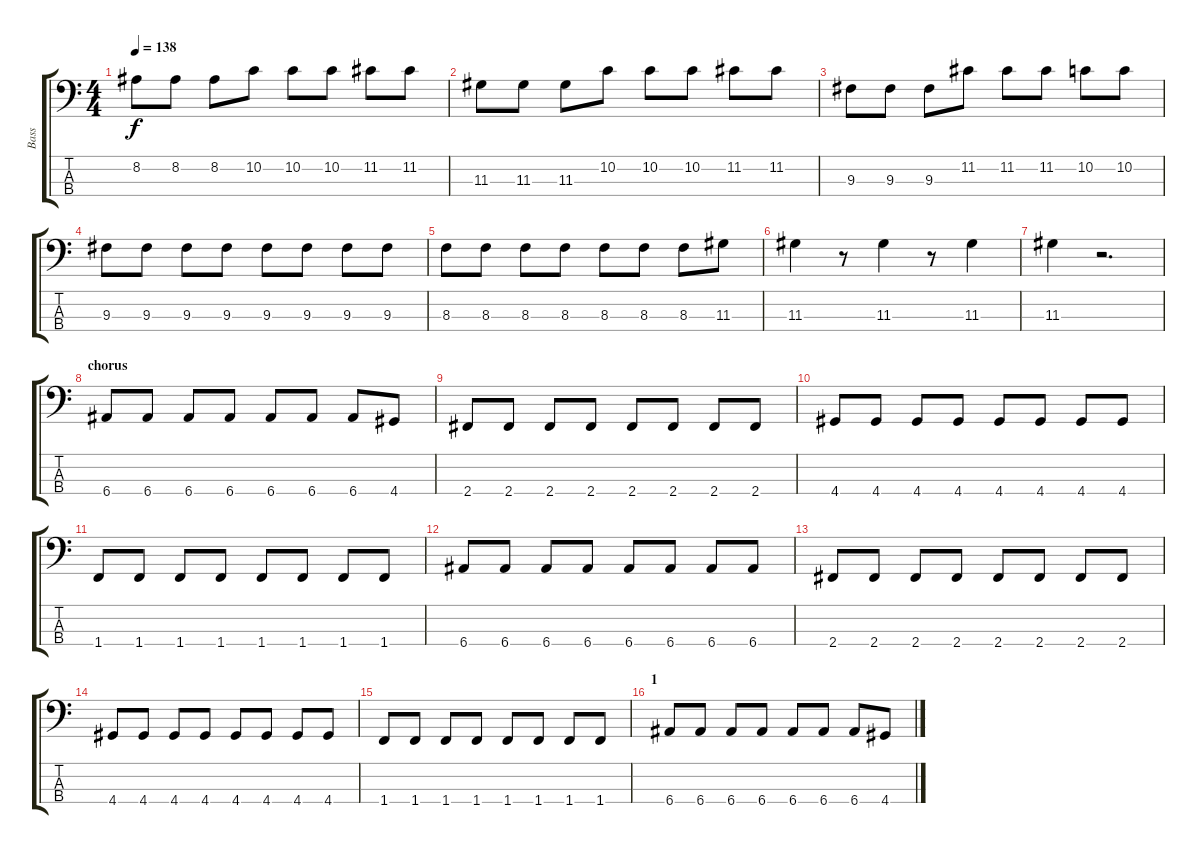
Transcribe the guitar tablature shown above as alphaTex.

\track ("Bass" "Bass") {instrument electricbassfinger}
\staff {score tabs}
\tuning (G2 D2 A1 E1) {hide}
\ts (4 4)
\tempo 138
\clef f4
\ks c
8.2.8{dy f} 8.2.8 8.2.8 10.2.8 10.2.8 10.2.8 11.2.8 11.2.8 |
11.3.8 11.3.8 11.3.8 10.2.8 10.2.8 10.2.8 11.2.8 11.2.8 |
9.3.8 9.3.8 9.3.8 11.2.8 11.2.8 11.2.8 10.2.8 10.2.8 |
9.3.8 9.3.8 9.3.8 9.3.8 9.3.8 9.3.8 9.3.8 9.3.8 |
8.3.8 8.3.8 8.3.8 8.3.8 8.3.8 8.3.8 8.3.8 11.3.8 |
11.3.4 r.8 11.3.4 r.8 11.3.4 |
11.3.4 r.2{d} |
\section ("" "chorus")
6.4.8 6.4.8 6.4.8 6.4.8 6.4.8 6.4.8 6.4.8 4.4.8 |
2.4.8 2.4.8 2.4.8 2.4.8 2.4.8 2.4.8 2.4.8 2.4.8 |
4.4.8 4.4.8 4.4.8 4.4.8 4.4.8 4.4.8 4.4.8 4.4.8 |
1.4.8 1.4.8 1.4.8 1.4.8 1.4.8 1.4.8 1.4.8 1.4.8 |
6.4.8 6.4.8 6.4.8 6.4.8 6.4.8 6.4.8 6.4.8 6.4.8 |
2.4.8 2.4.8 2.4.8 2.4.8 2.4.8 2.4.8 2.4.8 2.4.8 |
4.4.8 4.4.8 4.4.8 4.4.8 4.4.8 4.4.8 4.4.8 4.4.8 |
1.4.8 1.4.8 1.4.8 1.4.8 1.4.8 1.4.8 1.4.8 1.4.8 |
\section ("" "1")
6.4.8 6.4.8 6.4.8 6.4.8 6.4.8 6.4.8 6.4.8 4.4.8
